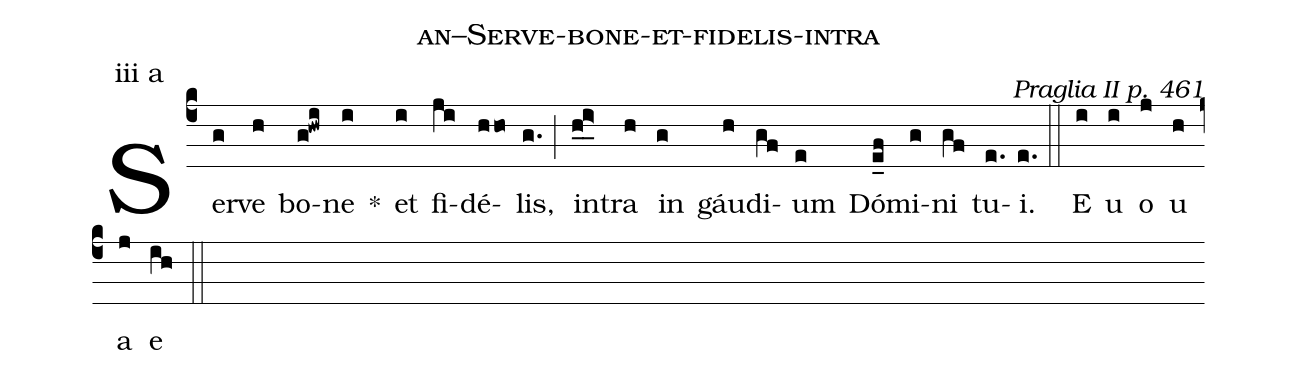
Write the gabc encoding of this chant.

name: an--Serve-bone-et-fidelis-intra;
commentary: Praglia II p. 461;
annotation: iii a;
%%
(c4) Ser(g)ve(h) bo(g!hwi)ne(i) *() et(i) fi(ji)dé(hho)lis,(g.) (;) in(h_0i>_0)tra(h) in(g) gáu(h)di(gf)um(e) Dó(e_f)mi(g)ni(gf) tu(e.)i.(e.) (::) E(i) u(i) o(j) u(h) a(j) e(ih) (::)
